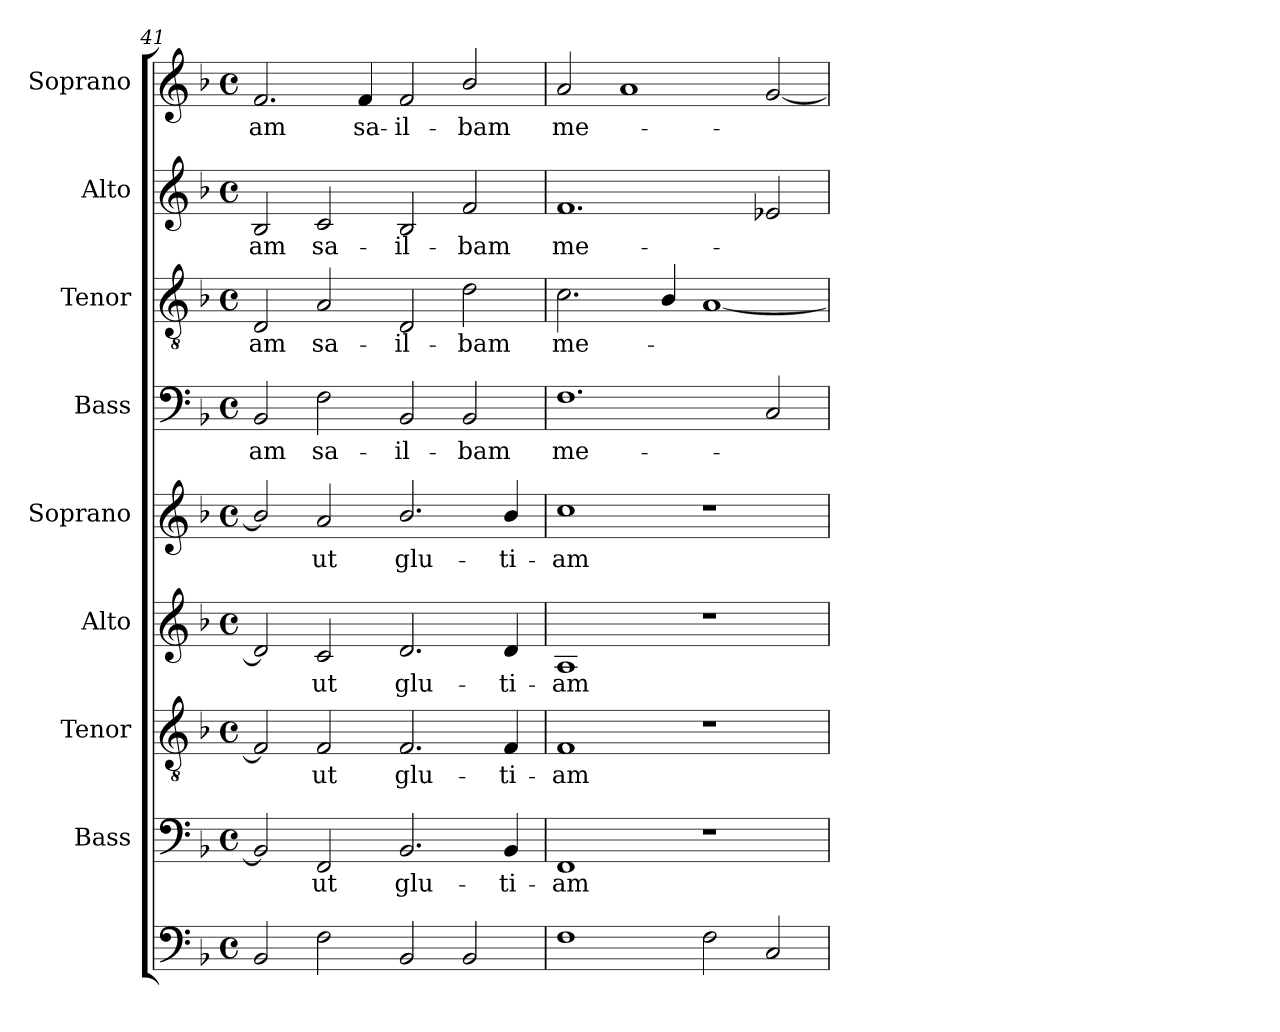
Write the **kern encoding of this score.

**kern	**kern	**text	**kern	**text	**kern	**text	**kern	**text	**kern	**text	**kern	**text	**kern	**text	**kern	**text
*part9	*part8	*part8	*part7	*part7	*part6	*part6	*part5	*part5	*part4	*part4	*part3	*part3	*part2	*part2	*part1	*part1
*staff9	*staff8	*staff8	*staff7	*staff7	*staff6	*staff6	*staff5	*staff5	*staff4	*staff4	*staff3	*staff3	*staff2	*staff2	*staff1	*staff1
*I""Violón y contrabajo"	*I"Bass	*	*I"Tenor	*	*I"Alto	*	*I"Soprano	*	*I"Bass	*	*I"Tenor	*	*I"Alto	*	*I"Soprano	*
*I'Cont.	*I'B.	*	*I'T.	*	*I'A.	*	*I'S.	*	*I'B.	*	*I'T.	*	*I'A.	*	*I'S.	*
*clefF4	*clefF4	*	*clefGv2	*	*clefG2	*	*clefG2	*	*clefF4	*	*clefGv2	*	*clefG2	*	*clefG2	*
*	*	*	*ITrd7c12	*	*	*	*	*	*	*	*ITrd7c12	*	*	*	*	*
*k[b-]	*k[b-]	*	*k[b-]	*	*k[b-]	*	*k[b-]	*	*k[b-]	*	*k[b-]	*	*k[b-]	*	*k[b-]	*
*F:	*F:	*	*F:	*	*F:	*	*F:	*	*F:	*	*F:	*	*F:	*	*F:	*
*M4/4	*M4/4	*	*M4/4	*	*M4/4	*	*M4/4	*	*M4/4	*	*M4/4	*	*M4/4	*	*M4/4	*
*met(c)	*met(c)	*	*met(c)	*	*met(c)	*	*met(c)	*	*met(c)	*	*met(c)	*	*met(c)	*	*met(c)	*
=41	=41	=41	=41	=41	=41	=41	=41	=41	=41	=41	=41	=41	=41	=41	=41	=41
!	!	!	!	!	!	!	!	!	!	!LO:LY:b:color=#000000	!	!	!	!	!	!
!	!	!	!	!	!	!	!	!	!	!	!	!LO:LY:b:color=#000000	!	!	!	!
!	!	!	!	!	!	!	!	!	!	!	!	!	!	!LO:LY:b:color=#000000	!	!
!	!	!	!	!	!	!	!	!	!	!	!	!	!	!	!	!LO:LY:b:color=#000000
2BB-i/	2BB-i/]	.	2FFi/]	.	2di/]	.	2b-i/]	.	2BB-i/	-am	2DDi/	-am	2B-i/	-am	2.fi/	-am
!	!	!LO:LY:b:color=#000000	!	!	!	!	!	!	!	!	!	!	!	!	!	!
!	!	!	!	!LO:LY:b:color=#000000	!	!	!	!	!	!	!	!	!	!	!	!
!	!	!	!	!	!	!LO:LY:b:color=#000000	!	!	!	!	!	!	!	!	!	!
!	!	!	!	!	!	!	!	!LO:LY:b:color=#000000	!	!	!	!	!	!	!	!
!	!	!	!	!	!	!	!	!	!	!LO:LY:b:color=#000000	!	!	!	!	!	!
!	!	!	!	!	!	!	!	!	!	!	!	!LO:LY:b:color=#000000	!	!	!	!
!	!	!	!	!	!	!	!	!	!	!	!	!	!	!LO:LY:b:color=#000000	!	!
2Fi\	2FFi/	ut	2FFi/	ut	2ci/	ut	2ai/	ut	2Fi\	sa-	2AAi/	sa-	2ci/	sa-	.	.
!	!	!	!	!	!	!	!	!	!	!	!	!	!	!	!	!LO:LY:b:color=#000000
.	.	.	.	.	.	.	.	.	.	.	.	.	.	.	4fi/	sa-
!	!	!LO:LY:b:color=#000000	!	!	!	!	!	!	!	!	!	!	!	!	!	!
!	!	!	!	!LO:LY:b:color=#000000	!	!	!	!	!	!	!	!	!	!	!	!
!	!	!	!	!	!	!LO:LY:b:color=#000000	!	!	!	!	!	!	!	!	!	!
!	!	!	!	!	!	!	!	!LO:LY:b:color=#000000	!	!	!	!	!	!	!	!
!	!	!	!	!	!	!	!	!	!	!LO:LY:b:color=#000000	!	!	!	!	!	!
!	!	!	!	!	!	!	!	!	!	!	!	!LO:LY:b:color=#000000	!	!	!	!
!	!	!	!	!	!	!	!	!	!	!	!	!	!	!LO:LY:b:color=#000000	!	!
!	!	!	!	!	!	!	!	!	!	!	!	!	!	!	!	!LO:LY:b:color=#000000
2BB-i/	2.BB-i/	glu-	2.FFi/	glu-	2.di/	glu-	2.b-i/	glu-	2BB-i/	-il-	2DDi/	-il-	2B-i/	-il-	2fi/	-il-
!	!	!	!	!	!	!	!	!	!	!LO:LY:b:color=#000000	!	!	!	!	!	!
!	!	!	!	!	!	!	!	!	!	!	!	!LO:LY:b:color=#000000	!	!	!	!
!	!	!	!	!	!	!	!	!	!	!	!	!	!	!LO:LY:b:color=#000000	!	!
!	!	!	!	!	!	!	!	!	!	!	!	!	!	!	!	!LO:LY:b:color=#000000
2BB-i/	.	.	.	.	.	.	.	.	2BB-i/	-bam	2Di\	-bam	2fi/	-bam	2b-i/	-bam
!	!	!LO:LY:b:color=#000000	!	!	!	!	!	!	!	!	!	!	!	!	!	!
!	!	!	!	!LO:LY:b:color=#000000	!	!	!	!	!	!	!	!	!	!	!	!
!	!	!	!	!	!	!LO:LY:b:color=#000000	!	!	!	!	!	!	!	!	!	!
!	!	!	!	!	!	!	!	!LO:LY:b:color=#000000	!	!	!	!	!	!	!	!
.	4BB-i/	-ti-	4FFi/	-ti-	4di/	-ti-	4b-i/	-ti-	.	.	.	.	.	.	.	.
=42	=42	=42	=42	=42	=42	=42	=42	=42	=42	=42	=42	=42	=42	=42	=42	=42
!	!	!LO:LY:b:color=#000000	!	!	!	!	!	!	!	!	!	!	!	!	!	!
!	!	!	!	!LO:LY:b:color=#000000	!	!	!	!	!	!	!	!	!	!	!	!
!	!	!	!	!	!	!LO:LY:b:color=#000000	!	!	!	!	!	!	!	!	!	!
!	!	!	!	!	!	!	!	!LO:LY:b:color=#000000	!	!	!	!	!	!	!	!
!	!	!	!	!	!	!	!	!	!	!LO:LY:b:color=#000000	!	!	!	!	!	!
!	!	!	!	!	!	!	!	!	!	!	!	!LO:LY:b:color=#000000	!	!	!	!
!	!	!	!	!	!	!	!	!	!	!	!	!	!	!LO:LY:b:color=#000000	!	!
!	!	!	!	!	!	!	!	!	!	!	!	!	!	!	!	!LO:LY:b:color=#000000
1Fi	1FFi	-am	1FFi	-am	1Ai	-am	1cci	-am	1.Fi	me-	2.Ci\	me-	1.fi	me-	2ai/	me-
.	.	.	.	.	.	.	.	.	.	.	.	.	.	.	1ai	.
.	.	.	.	.	.	.	.	.	.	.	4BB-i/	.	.	.	.	.
2Fi\	1r	.	1r	.	1r	.	1r	.	.	.	[1AAi	.	.	.	.	.
2Ci/	.	.	.	.	.	.	.	.	2Ci/	.	.	.	2e-Xi/	.	[2gi/	.
=	=	=	=	=	=	=	=	=	=	=	=	=	=	=	=	=
*-	*-	*-	*-	*-	*-	*-	*-	*-	*-	*-	*-	*-	*-	*-	*-	*-
